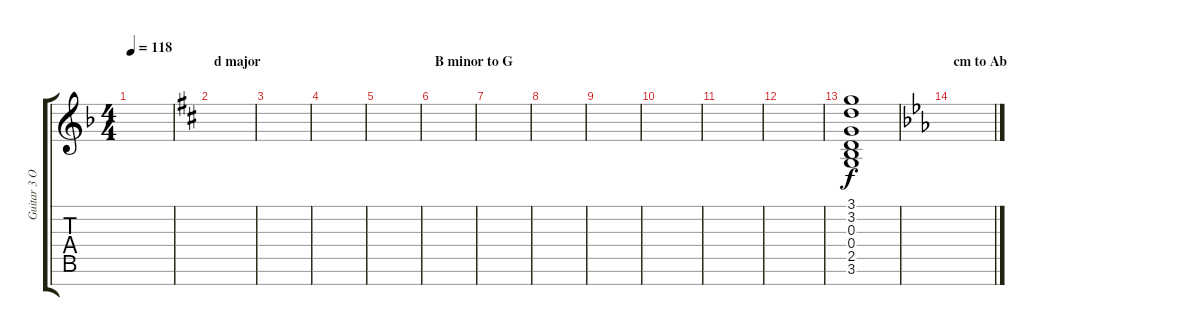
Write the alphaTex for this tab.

\track ("Guitar 3 Overdubs 2" "Guitar 3 O") {instrument distortionguitar}
\staff {score tabs}
\tuning (E4 B3 G3 D3 A2 E2 B1) {hide}
\ts (4 4)
\tempo 118
\clef g2
\ks dminor
|
\section ("" "d major")
\ks d
|
|
|
|
\section ("" "B minor to G")
\ks bminor
|
|
|
|
|
|
|
(3.1 3.2 0.3 0.4 2.5 3.6).1{volume 9 instrument acousticguitarsteel} |
\section ("" "cm to Ab")
\ks cminor
